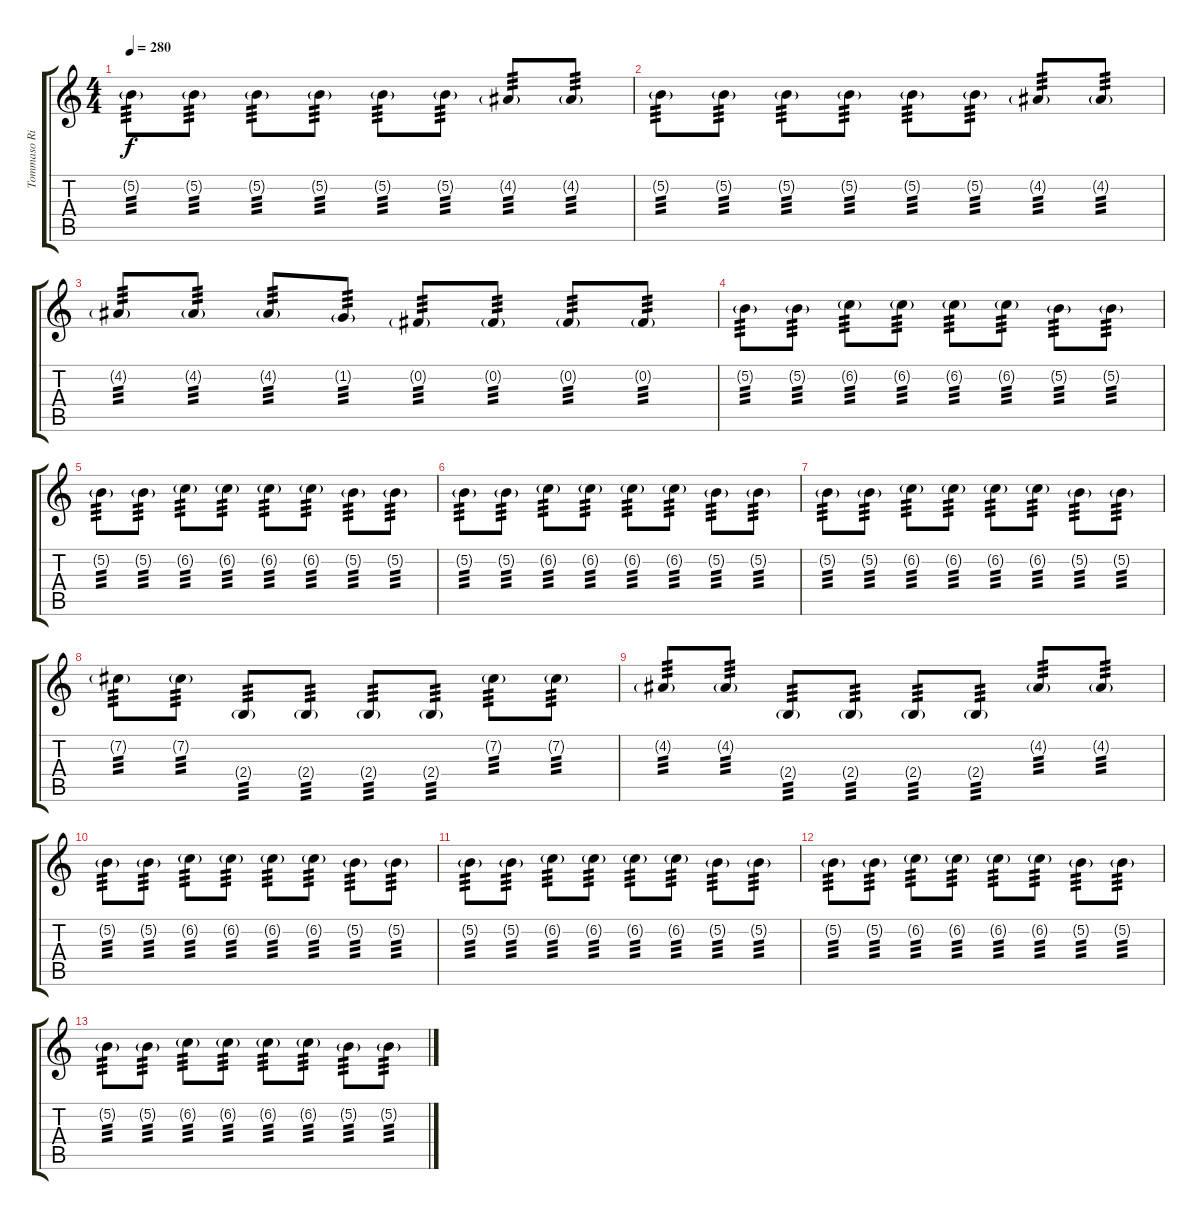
\track ("Tommaso Ricardi" "Tommaso Ri") {instrument overdrivenguitar}
\staff {score tabs}
\tuning (B3 Gb3 D3 A2 E2 B1) {hide}
\ts (4 4)
\tempo 280
\clef g2
\ks c
5.2{g}.8{tp 3 dy f} 5.2{g}.8{tp 3} 5.2{g}.8{tp 3} 5.2{g}.8{tp 3} 5.2{g}.8{tp 3} 5.2{g}.8{tp 3} 4.2{g}.8{tp 3} 4.2{g}.8{tp 3} |
5.2{g}.8{tp 3} 5.2{g}.8{tp 3} 5.2{g}.8{tp 3} 5.2{g}.8{tp 3} 5.2{g}.8{tp 3} 5.2{g}.8{tp 3} 4.2{g}.8{tp 3} 4.2{g}.8{tp 3} |
4.2{g}.8{tp 3} 4.2{g}.8{tp 3} 4.2{g}.8{tp 3} 1.2{g}.8{tp 3} 0.2{g}.8{tp 3} 0.2{g}.8{tp 3} 0.2{g}.8{tp 3} 0.2{g}.8{tp 3} |
5.2{g}.8{tp 3} 5.2{g}.8{tp 3} 6.2{g}.8{tp 3} 6.2{g}.8{tp 3} 6.2{g}.8{tp 3} 6.2{g}.8{tp 3} 5.2{g}.8{tp 3} 5.2{g}.8{tp 3} |
5.2{g}.8{tp 3} 5.2{g}.8{tp 3} 6.2{g}.8{tp 3} 6.2{g}.8{tp 3} 6.2{g}.8{tp 3} 6.2{g}.8{tp 3} 5.2{g}.8{tp 3} 5.2{g}.8{tp 3} |
5.2{g}.8{tp 3} 5.2{g}.8{tp 3} 6.2{g}.8{tp 3} 6.2{g}.8{tp 3} 6.2{g}.8{tp 3} 6.2{g}.8{tp 3} 5.2{g}.8{tp 3} 5.2{g}.8{tp 3} |
5.2{g}.8{tp 3} 5.2{g}.8{tp 3} 6.2{g}.8{tp 3} 6.2{g}.8{tp 3} 6.2{g}.8{tp 3} 6.2{g}.8{tp 3} 5.2{g}.8{tp 3} 5.2{g}.8{tp 3} |
7.2{g}.8{tp 3} 7.2{g}.8{tp 3} 2.4{g}.8{tp 3} 2.4{g}.8{tp 3} 2.4{g}.8{tp 3} 2.4{g}.8{tp 3} 7.2{g}.8{tp 3} 7.2{g}.8{tp 3} |
4.2{g}.8{tp 3} 4.2{g}.8{tp 3} 2.4{g}.8{tp 3} 2.4{g}.8{tp 3} 2.4{g}.8{tp 3} 2.4{g}.8{tp 3} 4.2{g}.8{tp 3} 4.2{g}.8{tp 3} |
5.2{g}.8{tp 3} 5.2{g}.8{tp 3} 6.2{g}.8{tp 3} 6.2{g}.8{tp 3} 6.2{g}.8{tp 3} 6.2{g}.8{tp 3} 5.2{g}.8{tp 3} 5.2{g}.8{tp 3} |
5.2{g}.8{tp 3} 5.2{g}.8{tp 3} 6.2{g}.8{tp 3} 6.2{g}.8{tp 3} 6.2{g}.8{tp 3} 6.2{g}.8{tp 3} 5.2{g}.8{tp 3} 5.2{g}.8{tp 3} |
5.2{g}.8{tp 3} 5.2{g}.8{tp 3} 6.2{g}.8{tp 3} 6.2{g}.8{tp 3} 6.2{g}.8{tp 3} 6.2{g}.8{tp 3} 5.2{g}.8{tp 3} 5.2{g}.8{tp 3} |
5.2{g}.8{tp 3} 5.2{g}.8{tp 3} 6.2{g}.8{tp 3} 6.2{g}.8{tp 3} 6.2{g}.8{tp 3} 6.2{g}.8{tp 3} 5.2{g}.8{tp 3} 5.2{g}.8{tp 3}
